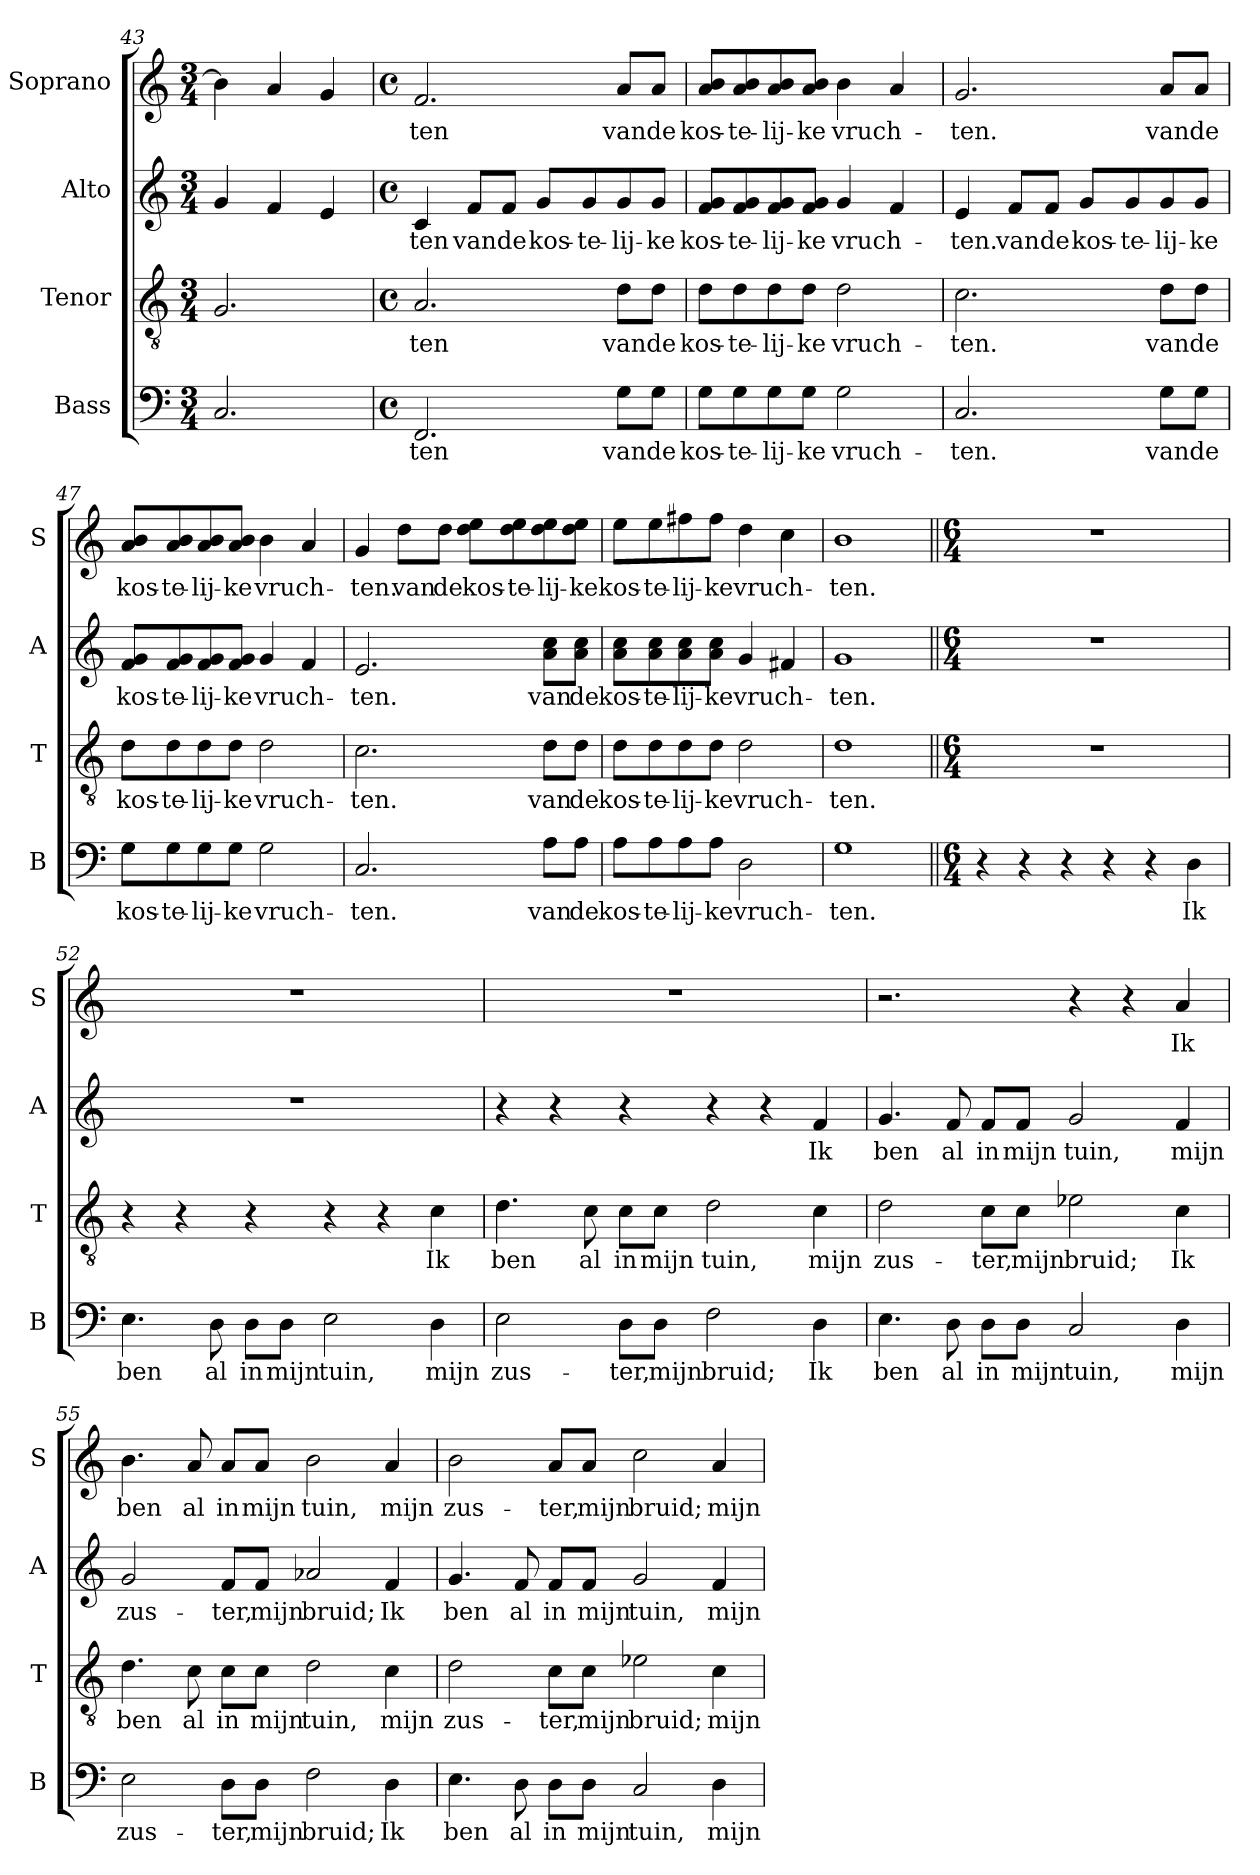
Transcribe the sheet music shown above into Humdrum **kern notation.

**kern	**text	**kern	**text	**kern	**text	**kern	**text
*part4	*part4	*part3	*part3	*part2	*part2	*part1	*part1
*staff4	*staff4	*staff3	*staff3	*staff2	*staff2	*staff1	*staff1
*I"Bass	*	*I"Tenor	*	*I"Alto	*	*I"Soprano	*
*I'B	*	*I'T	*	*I'A	*	*I'S	*
*clefF4	*	*clefGv2	*	*clefG2	*	*clefG2	*
*k[]	*	*k[]	*	*k[]	*	*k[]	*
*C:	*	*C:	*	*C:	*	*C:	*
*M3/4	*	*M3/4	*	*M3/4	*	*M3/4	*
=43	=43	=43	=43	=43	=43	=43	=43
2.C/	.	2.G/	.	4g/	.	4b-\]	.
.	.	.	.	4f/	.	4a/	.
.	.	.	.	4e/	.	4g/	.
!!LO:PB:g=z
=44	=44	=44	=44	=44	=44	=44	=44
*M4/4	*	*M4/4	*	*M4/4	*	*M4/4	*
*met(c)	*	*met(c)	*	*met(c)	*	*met(c)	*
2.FF/	-ten	2.A/	-ten	4c/	-ten	2.f/	-ten
.	.	.	.	8f/L	van	.	.
.	.	.	.	8f/J	de	.	.
.	.	.	.	8g/L	kos-	.	.
.	.	.	.	8g/	-te-	.	.
8G\L	van	8d\L	van	8g/	-lij-	8a/L	van
8G\J	de	8d\J	de	8g/J	-ke	8a/J	de
=45	=45	=45	=45	=45	=45	=45	=45
8G\L	kos-	8d\L	kos-	8f/ 8g/L	kos-	8a/ 8b/L	kos-
8G\	-te-	8d\	-te-	8f/ 8g/	-te-	8a/ 8b/	-te-
8G\	-lij-	8d\	-lij-	8f/ 8g/	-lij-	8a/ 8b/	-lij-
8G\J	-ke	8d\J	-ke	8f/ 8g/J	-ke	8a/ 8b/J	-ke
2G\	vruch-	2d\	vruch-	4g/	vruch-	4b\	vruch-
.	.	.	.	4f/	.	4a/	.
=46	=46	=46	=46	=46	=46	=46	=46
2.C/	-ten.	2.c\	-ten.	4e/	-ten.	2.g/	-ten.
.	.	.	.	8f/L	van	.	.
.	.	.	.	8f/J	de	.	.
.	.	.	.	8g/L	kos-	.	.
.	.	.	.	8g/	-te-	.	.
8G\L	van	8d\L	van	8g/	-lij-	8a/L	van
8G\J	de	8d\J	de	8g/J	-ke	8a/J	de
=47	=47	=47	=47	=47	=47	=47	=47
8G\L	kos-	8d\L	kos-	8f/ 8g/L	kos-	8a/ 8b/L	kos-
8G\	-te-	8d\	-te-	8f/ 8g/	-te-	8a/ 8b/	-te-
8G\	-lij-	8d\	-lij-	8f/ 8g/	-lij-	8a/ 8b/	-lij-
8G\J	-ke	8d\J	-ke	8f/ 8g/J	-ke	8a/ 8b/J	-ke
2G\	vruch-	2d\	vruch-	4g/	vruch-	4b\	vruch-
.	.	.	.	4f/	.	4a/	.
!!LO:LB:g=z
=48	=48	=48	=48	=48	=48	=48	=48
2.C/	-ten.	2.c\	-ten.	2.e/	-ten.	4g/	-ten.
.	.	.	.	.	.	8dd\L	van
.	.	.	.	.	.	8dd\J	de
.	.	.	.	.	.	8dd\ 8ee\L	kos-
.	.	.	.	.	.	8dd\ 8ee\	-te-
8A\L	van	8d\L	van	8a\ 8cc\L	van	8dd\ 8ee\	-lij-
8A\J	de	8d\J	de	8a\ 8cc\J	de	8dd\ 8ee\J	-ke
=49	=49	=49	=49	=49	=49	=49	=49
8A\L	kos-	8d\L	kos-	8a\ 8cc\L	kos-	8ee\L	kos-
8A\	-te-	8d\	-te-	8a\ 8cc\	-te-	8ee\	-te-
8A\	-lij-	8d\	-lij-	8a\ 8cc\	-lij-	8ff#X\	-lij-
8A\J	-ke	8d\J	-ke	8a\ 8cc\J	-ke	8ff#\J	-ke
2D\	vruch-	2d\	vruch-	4g/	vruch-	4dd\	vruch-
.	.	.	.	4f#X/	.	4cc\	.
=50	=50	=50	=50	=50	=50	=50	=50
1G	-ten.	1d	-ten.	1g	-ten.	1b	-ten.
=51||	=51||	=51||	=51||	=51||	=51||	=51||	=51||
*M6/4	*	*M6/4	*	*M6/4	*	*M6/4	*
4r	.	1.r	.	1.r	.	1.r	.
4r	.	.	.	.	.	.	.
4r	.	.	.	.	.	.	.
4r	.	.	.	.	.	.	.
4r	.	.	.	.	.	.	.
4D\	Ik	.	.	.	.	.	.
!!LO:LB:g=z
=52	=52	=52	=52	=52	=52	=52	=52
4.E\	ben	4r	.	1.r	.	1.r	.
.	.	4r	.	.	.	.	.
8D\	al	.	.	.	.	.	.
8D\L	in	4r	.	.	.	.	.
8D\J	mijn	.	.	.	.	.	.
2E\	tuin,	4r	.	.	.	.	.
.	.	4r	.	.	.	.	.
4D\	mijn	4c\	Ik	.	.	.	.
=53	=53	=53	=53	=53	=53	=53	=53
2E\	zus-	4.d\	ben	4r	.	1.r	.
.	.	.	.	4r	.	.	.
.	.	8c\	al	.	.	.	.
8D\L	-ter,	8c\L	in	4r	.	.	.
8D\J	mijn	8c\J	mijn	.	.	.	.
2F\	bruid;	2d\	tuin,	4r	.	.	.
.	.	.	.	4r	.	.	.
4D\	Ik	4c\	mijn	4f/	Ik	.	.
=54	=54	=54	=54	=54	=54	=54	=54
4.E\	ben	2d\	zus-	4.g/	ben	2.r	.
8D\	al	.	.	8f/	al	.	.
8D\L	in	8c\L	-ter,	8f/L	in	.	.
8D\J	mijn	8c\J	mijn	8f/J	mijn	.	.
2C/	tuin,	2e-X\	bruid;	2g/	tuin,	4r	.
.	.	.	.	.	.	4r	.
4D\	mijn	4c\	Ik	4f/	mijn	4a/	Ik
=55	=55	=55	=55	=55	=55	=55	=55
2E\	zus-	4.d\	ben	2g/	zus-	4.b\	ben
.	.	8c\	al	.	.	8a/	al
8D\L	-ter,	8c\L	in	8f/L	-ter,	8a/L	in
8D\J	mijn	8c\J	mijn	8f/J	mijn	8a/J	mijn
2F\	bruid;	2d\	tuin,	2a-X/	bruid;	2b\	tuin,
4D\	Ik	4c\	mijn	4f/	Ik	4a/	mijn
!!LO:PB:g=z
=56	=56	=56	=56	=56	=56	=56	=56
4.E\	ben	2d\	zus-	4.g/	ben	2b\	zus-
8D\	al	.	.	8f/	al	.	.
8D\L	in	8c\L	-ter,	8f/L	in	8a/L	-ter,
8D\J	mijn	8c\J	mijn	8f/J	mijn	8a/J	mijn
2C/	tuin,	2e-X\	bruid;	2g/	tuin,	2cc\	bruid;
4D\	mijn	4c\	mijn	4f/	mijn	4a/	mijn
=	=	=	=	=	=	=	=
*-	*-	*-	*-	*-	*-	*-	*-
